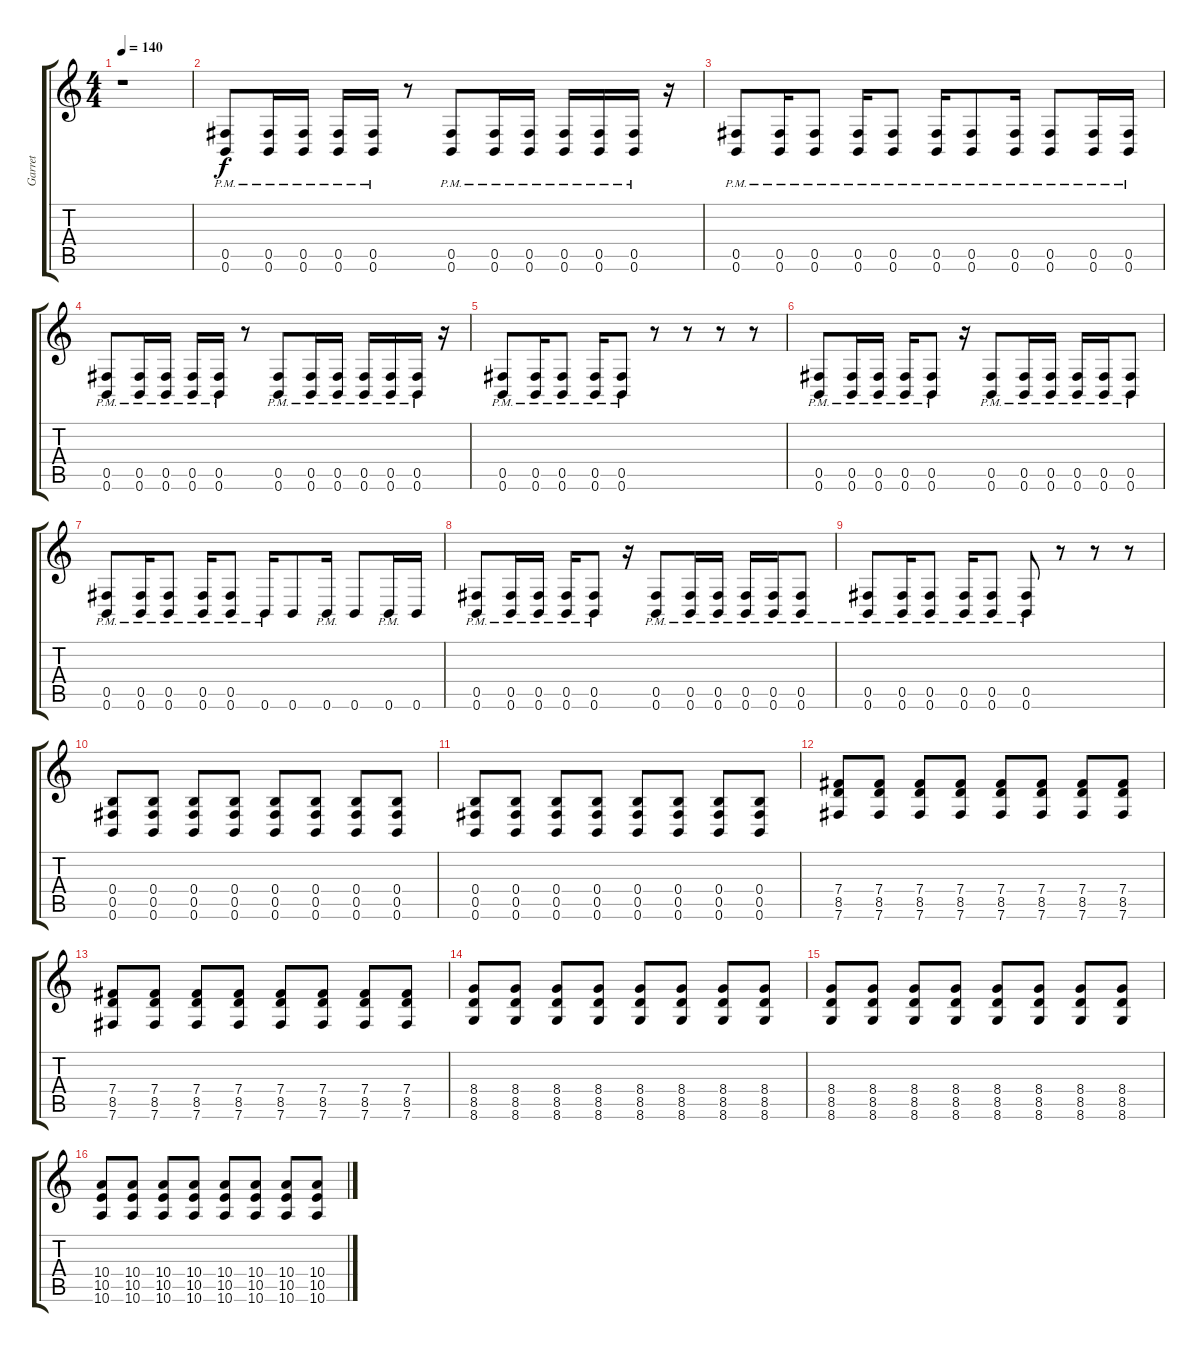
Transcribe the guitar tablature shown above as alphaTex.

\track ("Garret" "Garret") {instrument distortionguitar}
\staff {score tabs}
\tuning (Db4 Ab3 E3 B2 Gb2 B1) {hide}
\ts (4 4)
\tempo 140
\clef g2
\ks c
r.1{dy f} |
(0.5{pm} 0.6{pm}).8 (0.5{pm} 0.6{pm}).16 (0.5{pm} 0.6{pm}).16 (0.5{pm} 0.6{pm}).16 (0.5{pm} 0.6{pm}).16 r.8 (0.5{pm} 0.6{pm}).8 (0.5{pm} 0.6{pm}).16 (0.5{pm} 0.6{pm}).16 (0.5{pm} 0.6{pm}).16 (0.5{pm} 0.6{pm}).16 (0.5{pm} 0.6{pm}).16 r.16 |
(0.5{pm} 0.6{pm}).8 (0.5{pm} 0.6{pm}).16 (0.5{pm} 0.6{pm}).8 (0.5{pm} 0.6{pm}).16 (0.5{pm} 0.6{pm}).8 (0.5{pm} 0.6{pm}).16 (0.5{pm} 0.6{pm}).8 (0.5{pm} 0.6{pm}).16 (0.5{pm} 0.6{pm}).8 (0.5{pm} 0.6{pm}).16 (0.5{pm} 0.6{pm}).16 |
(0.5{pm} 0.6{pm}).8 (0.5{pm} 0.6{pm}).16 (0.5{pm} 0.6{pm}).16 (0.5{pm} 0.6{pm}).16 (0.5{pm} 0.6{pm}).16 r.8 (0.5{pm} 0.6{pm}).8 (0.5{pm} 0.6{pm}).16 (0.5{pm} 0.6{pm}).16 (0.5{pm} 0.6{pm}).16 (0.5{pm} 0.6{pm}).16 (0.5{pm} 0.6{pm}).16 r.16 |
(0.5{pm} 0.6{pm}).8 (0.5{pm} 0.6{pm}).16 (0.5{pm} 0.6{pm}).8 (0.5{pm} 0.6{pm}).16 (0.5{pm} 0.6{pm}).8 r.8 r.8 r.8 r.8 |
(0.5{pm} 0.6{pm}).8 (0.5{pm} 0.6{pm}).16 (0.5{pm} 0.6{pm}).16 (0.5{pm} 0.6{pm}).16 (0.5{pm} 0.6{pm}).8 r.16 (0.5{pm} 0.6{pm}).8 (0.5{pm} 0.6{pm}).16 (0.5{pm} 0.6{pm}).16 (0.5{pm} 0.6{pm}).16 (0.5{pm} 0.6{pm}).16 (0.5{pm} 0.6{pm}).8 |
(0.5{pm} 0.6{pm}).8 (0.5{pm} 0.6{pm}).16 (0.5{pm} 0.6{pm}).8 (0.5{pm} 0.6{pm}).16 (0.5{pm} 0.6{pm}).8 0.6{pm}.16 0.6.8 0.6{pm}.16 0.6.8 0.6{pm}.16 0.6.16 |
(0.5{pm} 0.6{pm}).8 (0.5{pm} 0.6{pm}).16 (0.5{pm} 0.6{pm}).16 (0.5{pm} 0.6{pm}).16 (0.5{pm} 0.6{pm}).8 r.16 (0.5{pm} 0.6{pm}).8 (0.5{pm} 0.6{pm}).16 (0.5{pm} 0.6{pm}).16 (0.5{pm} 0.6{pm}).16 (0.5{pm} 0.6{pm}).16 (0.5{pm} 0.6{pm}).8 |
(0.5{pm} 0.6{pm}).8 (0.5{pm} 0.6{pm}).16 (0.5{pm} 0.6{pm}).8 (0.5{pm} 0.6{pm}).16 (0.5{pm} 0.6{pm}).8 (0.5{pm} 0.6{pm}).8 r.8 r.8 r.8 |
(0.4 0.5 0.6).8 (0.4 0.5 0.6).8 (0.4 0.5 0.6).8 (0.4 0.5 0.6).8 (0.4 0.5 0.6).8 (0.4 0.5 0.6).8 (0.4 0.5 0.6).8 (0.4 0.5 0.6).8 |
(0.4 0.5 0.6).8 (0.4 0.5 0.6).8 (0.4 0.5 0.6).8 (0.4 0.5 0.6).8 (0.4 0.5 0.6).8 (0.4 0.5 0.6).8 (0.4 0.5 0.6).8 (0.4 0.5 0.6).8 |
(7.4 8.5 7.6).8 (7.4 8.5 7.6).8 (7.4 8.5 7.6).8 (7.4 8.5 7.6).8 (7.4 8.5 7.6).8 (7.4 8.5 7.6).8 (7.4 8.5 7.6).8 (7.4 8.5 7.6).8 |
(7.4 8.5 7.6).8 (7.4 8.5 7.6).8 (7.4 8.5 7.6).8 (7.4 8.5 7.6).8 (7.4 8.5 7.6).8 (7.4 8.5 7.6).8 (7.4 8.5 7.6).8 (7.4 8.5 7.6).8 |
(8.4 8.5 8.6).8 (8.4 8.5 8.6).8 (8.4 8.5 8.6).8 (8.4 8.5 8.6).8 (8.4 8.5 8.6).8 (8.4 8.5 8.6).8 (8.4 8.5 8.6).8 (8.4 8.5 8.6).8 |
(8.4 8.5 8.6).8 (8.4 8.5 8.6).8 (8.4 8.5 8.6).8 (8.4 8.5 8.6).8 (8.4 8.5 8.6).8 (8.4 8.5 8.6).8 (8.4 8.5 8.6).8 (8.4 8.5 8.6).8 |
(10.4 10.5 10.6).8 (10.4 10.5 10.6).8 (10.4 10.5 10.6).8 (10.4 10.5 10.6).8 (10.4 10.5 10.6).8 (10.4 10.5 10.6).8 (10.4 10.5 10.6).8 (10.4 10.5 10.6).8
